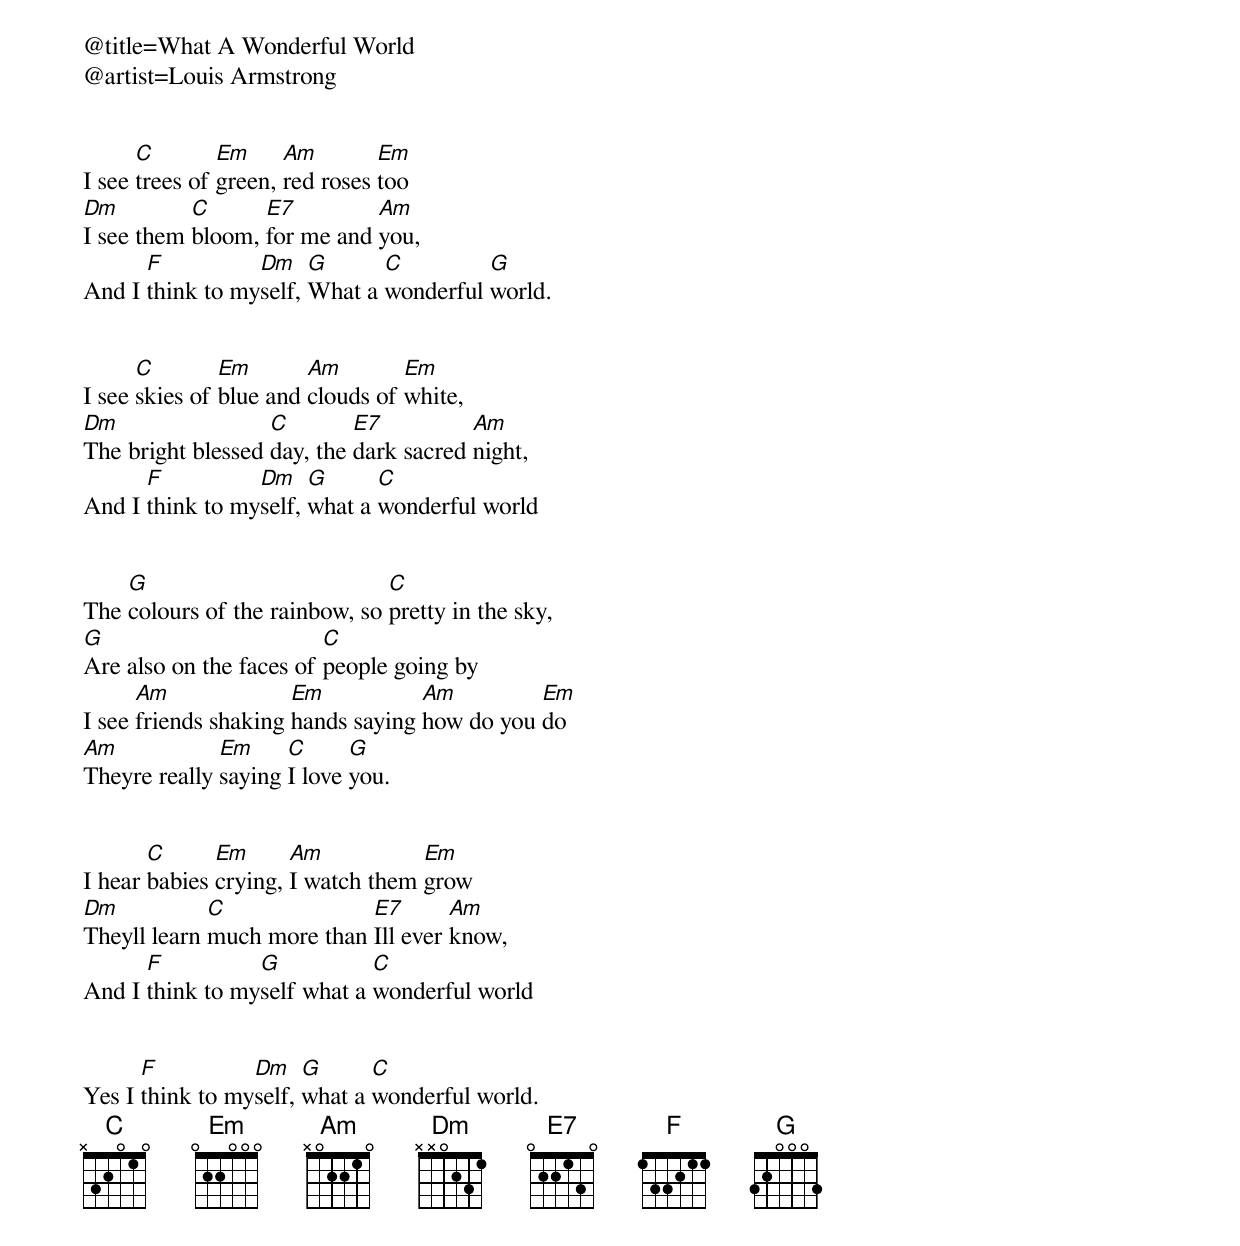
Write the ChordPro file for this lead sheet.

@title=What A Wonderful World
@artist=Louis Armstrong


I see [C]trees of [Em]green, [Am]red roses [Em]too
[Dm]I see them [C]bloom, [E7]for me and [Am]you,
And I [F]think to my[Dm]self, [G]What a [C]wonderful [G]world.


I see [C]skies of [Em]blue and [Am]clouds of [Em]white,
[Dm]The bright blessed [C]day, the [E7]dark sacred [Am]night,
And I [F]think to my[Dm]self, [G]what a [C]wonderful world


The [G]colours of the rainbow, so [C]pretty in the sky,
[G]Are also on the faces of [C]people going by
I see [Am]friends shaking [Em]hands saying [Am]how do you [Em]do
[Am]Theyre really [Em]saying [C]I love [G]you.


I hear [C]babies [Em]crying, [Am]I watch them [Em]grow
[Dm]Theyll learn [C]much more than [E7]Ill ever [Am]know,
And I [F]think to my[G]self what a [C]wonderful world


Yes I [F]think to my[Dm]self, [G]what a [C]wonderful world.
